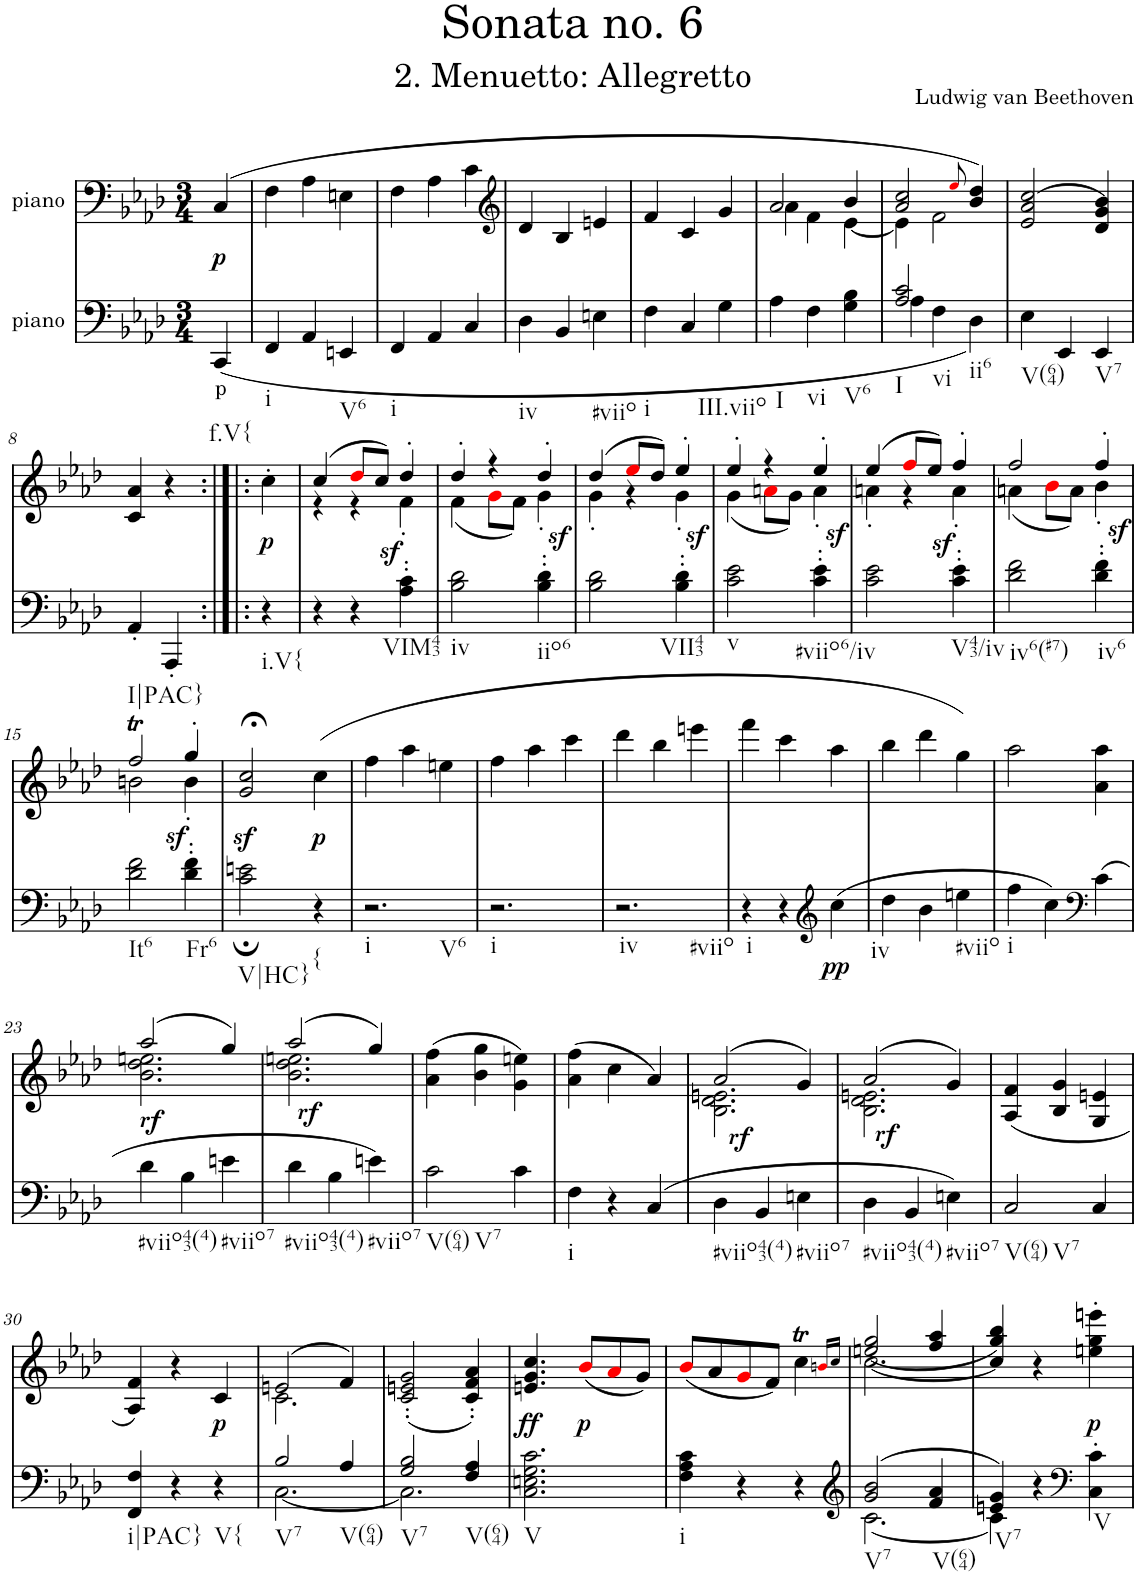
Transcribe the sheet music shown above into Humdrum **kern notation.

**kern	**text	**dynam	**kern	**dynam
*part2	*part2	*part2	*part1	*part1
*staff2	*staff2	*staff2	*staff1	*staff1
*I"piano	*	*	*I"piano	*
*I'Pno	*	*	*I'Pno	*
*clefF4	*	*	*clefF4	*
*k[b-e-a-d-]	*	*	*k[b-e-a-d-]	*
*f:	*	*	*f:	*
*M3/4	*	*	*M3/4	*
=	=	=	=	=
!LO:TX:b:t=f.V{	!	!	!	!
!	!LO:LY:b	!	!	!LO:DY:b
(<4CC/	p	.	(4C/	p
=1	=1	=1	=1	=1
!LO:TX:b:t=i	!	!	!	!
4FF/	.	.	4F\	.
4AA-/	.	.	4A-\	.
!LO:TX:b:t=V6	!	!	!	!
4EEn/	.	.	4En\	.
=2	=2	=2	=2	=2
!LO:TX:b:t=i	!	!	!	!
4FF/	.	.	4F\	.
4AA-/	.	.	4A-\	.
4C/	.	.	4c\	.
=3	=3	=3	=3	=3
*	*	*	*clefG2	*
!LO:TX:b:t=iv	!	!	!	!
4D-\	.	.	4d-/	.
4BB-/	.	.	4B-/	.
!LO:TX:b:t=#viio	!	!	!	!
4En\	.	.	4en/	.
=4	=4	=4	=4	=4
!LO:TX:b:t=i	!	!	!	!
4F\	.	.	4f/	.
4C/	.	.	4c/	.
!LO:TX:b:t=III.viio	!	!	!	!
4G\	.	.	4g/	.
=5	=5	=5	=5	=5
*	*	*	*^	*
!LO:TX:b:t=I	!	!	!	!	!
4A-\	.	.	2a-/	4a-\	.
!LO:TX:b:t=vi	!	!	!	!	!
4F\	.	.	.	4f\	.
!LO:TX:b:t=V6	!	!	!	!	!
4G\ 4B-\	.	.	4b-/	[4e-\	.
=6	=6	=6	=6	=6	=6
*^	*	*	*	*	*
!LO:TX:b:t=I	!	!	!	!	!	!
!LO:TX:b:t=vi	!	!	!	!	!	!
2A-/ 2c/	4A-\	.	.	2a-/ 2cc/	4e-\]	.
.	4F\	.	.	.	2f\	.
.	.	.	.	8qee-i/	.	.
!LO:TX:b:t=ii6	!	!	!	!	!	!
4ryy	4D-\)	.	.	4b-/ 4dd-/)	.	.
*	*	*	*	*v	*v	*
=7	=7	=7	=7	=7	=7
!LO:TX:b:t=V(64)	!	!	!	!	!
*v	*v	*	*	*	*
4E-\	.	.	(>2e-/ 2a-/ 2cc/	.
4EE-/	.	.	.	.
!LO:TX:b:t=V7	!	!	!	!
4EE-/	.	.	4d-/ 4g/ 4b-/)	.
!!LO:LB:g=z
=8	=8	=8	=8	=8
!LO:TX:b:t=I|PAC}	!	!	!	!
4AA-'/	.	.	4c/ 4a-/	.
4AAA-'/	.	.	4r	.
=8X1:|!|:	=8X1:|!|:	=8X1:|!|:	=8X1:|!|:	=8X1:|!|:
!LO:TX:b:t=i.V{	!	!	!	!
!	!	!	!	!LO:DY:b
4r	.	.	4cc'\	p
=9	=9	=9	=9	=9
*	*	*	*^	*
4r	.	.	(4cc/	4r	.
4r	.	.	8dd-i/L	4r	.
!	!	!	!	!	!LO:DY:b
.	.	.	8cc/J)	.	sf
!LO:TX:b:t=VIM43	!	!	!	!	!
4A-\' 4c\'	.	.	4dd-'/	4f'\	.
=10	=10	=10	=10	=10	=10
!LO:TX:b:t=iv	!	!	!	!	!
2B-\ 2d-\	.	.	4dd-'/	(4f\	.
.	.	.	4r	8gi\L	.
.	.	.	.	8f\J)	.
!LO:TX:b:t=iio6	!	!	!	!	!
!	!	!	!	!	!LO:DY:b
4B-\' 4d-\'	.	.	4dd-'/	4g'\	sf
=11	=11	=11	=11	=11	=11
2B-\ 2d-\	.	.	(4dd-/	4g'\	.
.	.	.	8ee-i/L	4r	.
.	.	.	8dd-/J)	.	.
!LO:TX:b:t=VII43	!	!	!	!	!
!	!	!	!	!	!LO:DY:b
4B-\' 4d-\'	.	.	4ee-'/	4g'\	sf
=12	=12	=12	=12	=12	=12
!LO:TX:b:t=v	!	!	!	!	!
2c\ 2e-\	.	.	4ee-'/	(4g\	.
.	.	.	4r	8ani\L	.
.	.	.	.	8g\J)	.
!LO:TX:b:t=#viio6/iv	!	!	!	!	!
!	!	!	!	!	!LO:DY:b
4c\' 4e-\'	.	.	4ee-'/	4a'\	sf
=13	=13	=13	=13	=13	=13
2c\ 2e-\	.	.	(4ee-/	4an'\	.
.	.	.	8ffi/L	4r	.
!	!	!	!	!	!LO:DY:b
.	.	.	8ee-/J)	.	sf
!LO:TX:b:t=V43/iv	!	!	!	!	!
4c\' 4e-\'	.	.	4ff'/	4a'\	.
=14	=14	=14	=14	=14	=14
!LO:TX:b:t=iv6(#7)	!	!	!	!	!
2d-\ 2f\	.	.	2ff/	(4an\	.
.	.	.	.	8b-i\L	.
.	.	.	.	8a\J)	.
!LO:TX:b:t=iv6	!	!	!	!	!
!	!	!	!	!	!LO:DY:b
4d-\' 4f\'	.	.	4ff'/	4b-'\	sf
!!LO:LB:g=z	!!
=15	=15	=15	=15	=15	=15
!LO:TX:b:t=It6	!	!	!	!	!
2d-\ 2f\	.	.	2ffT/	2bn\	.
!LO:TX:b:t=Fr6	!	!	!	!	!
!	!	!	!	!	!LO:DY:b
4d-\' 4f\'	.	.	4gg'/	4b'\	sf
=16	=16	=16	=16	=16	=16
!LO:TX:b:t=V|HC}	!	!	!	!	!
*	*	*	*v	*v	*
2c\; 2en\;	.	.	2g/z<;< 2cc/z<;<	.
!LO:TX:b:t={	!	!	!	!
!	!	!	!	!LO:DY:b
4r	.	.	(4cc\	p
=17	=17	=17	=17	=17
!LO:TX:b:t=i	!	!	!	!
!LO:TX:b:t=V6	!	!	!	!
2.r	.	.	4ff\	.
.	.	.	4aa-\	.
.	.	.	4een\	.
=18	=18	=18	=18	=18
!LO:TX:b:t=i	!	!	!	!
2.r	.	.	4ff\	.
.	.	.	4aa-\	.
.	.	.	4ccc\	.
=19	=19	=19	=19	=19
!LO:TX:b:t=iv	!	!	!	!
!LO:TX:b:t=#viio	!	!	!	!
2.r	.	.	4ddd-\	.
.	.	.	4bb-\	.
.	.	.	4eeen\	.
=20	=20	=20	=20	=20
!LO:TX:b:t=i	!	!	!	!
4r	.	.	4fff\	.
4r	.	.	4ccc\	.
*clefG2	*	*	*	*
!	!	!LO:DY:b	!	!
(4cc\	.	pp	4aa-\	.
=21	=21	=21	=21	=21
!LO:TX:b:t=iv	!	!	!	!
4dd-\	.	.	4bb-\	.
4b-\	.	.	4ddd-\	.
!LO:TX:b:t=#viio	!	!	!	!
4een\	.	.	4gg\)	.
=22	=22	=22	=22	=22
!LO:TX:b:t=i	!	!	!	!
4ff\	.	.	2aa-\	.
4cc\)	.	.	.	.
*clefF4	*	*	*	*
(4c\	.	.	4a-\ 4aa-\	.
!!LO:LB:g=z
=23	=23	=23	=23	=23
*	*	*	*^	*
!LO:TX:b:t=#viio43(4)	!	!	!	!	!
!	!	!	!	!	!LO:DY:b
4d-\	.	.	(2aa-/	2.b-\ 2.dd-\ 2.een\	rf
4B-\	.	.	.	.	.
!LO:TX:b:t=#viio7	!	!	!	!	!
4en\	.	.	4gg/)	.	.
=24	=24	=24	=24	=24	=24
!LO:TX:b:t=#viio43(4)	!	!	!	!	!
!	!	!	!	!	!LO:DY:b
4d-\	.	.	(2aa-/	2.b-\ 2.dd-\ 2.een\	rf
4B-\	.	.	.	.	.
!LO:TX:b:t=#viio7	!	!	!	!	!
4en\)	.	.	4gg/)	.	.
*	*	*	*v	*v	*
=25	=25	=25	=25	=25
!LO:TX:b:t=V(64)	!	!	!	!
!LO:TX:b:t=V7	!	!	!	!
2c\	.	.	(4a-\ 4ff\	.
.	.	.	4b-\ 4gg\	.
4c\	.	.	4g\ 4een\)	.
=26	=26	=26	=26	=26
!LO:TX:b:t=i	!	!	!	!
4F\	.	.	(4a-\ 4ff\	.
4r	.	.	4cc\	.
(4C/	.	.	4a-/)	.
=27	=27	=27	=27	=27
*	*	*	*^	*
!LO:TX:b:t=#viio43(4)	!	!	!	!	!
!	!	!LO:DY:a	!	!	!
4D-\	.	rf	(2a-/	2.B-\ 2.d-\ 2.en\	.
4BB-/	.	.	.	.	.
!LO:TX:b:t=#viio7	!	!	!	!	!
4En\	.	.	4g/)	.	.
=28	=28	=28	=28	=28	=28
!LO:TX:b:t=#viio43(4)	!	!	!	!	!
!	!	!	!	!	!LO:DY:b
4D-\	.	.	(2a-/	2.B-\ 2.d-\ 2.en\	rf
4BB-/	.	.	.	.	.
!LO:TX:b:t=#viio7	!	!	!	!	!
4En\)	.	.	4g/)	.	.
*	*	*	*v	*v	*
=29	=29	=29	=29	=29
!LO:TX:b:t=V(64)	!	!	!	!
!LO:TX:b:t=V7	!	!	!	!
2C/	.	.	(4A-/ 4f/	.
.	.	.	4B-/ 4g/	.
4C/	.	.	4G/ 4en/	.
!!LO:LB:g=z
=30	=30	=30	=30	=30
!LO:TX:b:t=i|PAC}	!	!	!	!
4FF/ 4F/	.	.	4A-/ 4f/)	.
4r	.	.	4r	.
!LO:TX:b:t=V{	!	!	!	!
!	!	!	!	!LO:DY:b
4r	.	.	4c/	p
=31	=31	=31	=31	=31
*^	*	*	*^	*
!LO:TX:b:t=V7	!	!	!	!	!	!
2B-/	[2.C\	.	.	(2en/	2.c\	.
!LO:TX:b:t=V(64)	!	!	!	!	!	!
4A-/	.	.	.	4f/)	.	.
*	*	*	*	*v	*v	*
=32	=32	=32	=32	=32	=32
!LO:TX:b:t=V7	!	!	!	!	!
2G/ 2B-/	2.C\]	.	.	(2c/' 2en/' 2g/'	.
!LO:TX:b:t=V(64)	!	!	!	!	!
4F/ 4A-/	.	.	.	4c/' 4f/' 4a-/')	.
*v	*v	*	*	*	*
=33	=33	=33	=33	=33
!LO:TX:b:t=V	!	!	!	!
!	!	!	!	!LO:DY:b
2.C\ 2.En\ 2.G\ 2.c\	.	.	4.en/ 4.g/ 4.cc/	ff
!	!	!	!	!LO:DY:b
.	.	.	(8b-i/L	p
.	.	.	8a-i/	.
.	.	.	8g/J)	.
=34	=34	=34	=34	=34
!LO:TX:b:t=i	!	!	!	!
4F\ 4A-\ 4c\	.	.	(8b-i/L	.
.	.	.	8a-/	.
4r	.	.	8gi/	.
.	.	.	8f/J)	.
4r	.	.	4cct\	.
.	.	.	16qbni/LL	.
.	.	.	16qcc/JJ	.
=35	=35	=35	=35	=35
*clefG2	*	*	*	*
*^	*	*	*^	*
!LO:TX:b:t=V7	!	!	!	!	!	!
(2g/ 2b-/	[2.c\	.	.	(2een/ 2gg/	[2.cc\	.
!LO:TX:b:t=V(64)	!	!	!	!	!	!
4f/ 4a-/	.	.	.	4ff/ 4aa-/	.	.
=36	=36	=36	=36	=36	=36	=36
!LO:TX:b:t=V7	!	!	!	!	!	!
4en/ 4g/)	4c\]	.	.	4cc/]	4gg/ 4bb-/)	.
4r	2ryy	.	.	4r	2ryy	.
*clefF4	*	*	*	*	*	*
!LO:TX:b:t=V	!	!	!	!	!	!
!	!	!	!	!	!	!LO:DY:b
4C\'> 4c\'>	.	.	.	4een\'> 4gg\'> 4eeen\'>	.	p
*v	*v	*	*	*	*	*
*	*	*	*v	*v	*
=	=	=	=	=
*-	*-	*-	*-	*-
